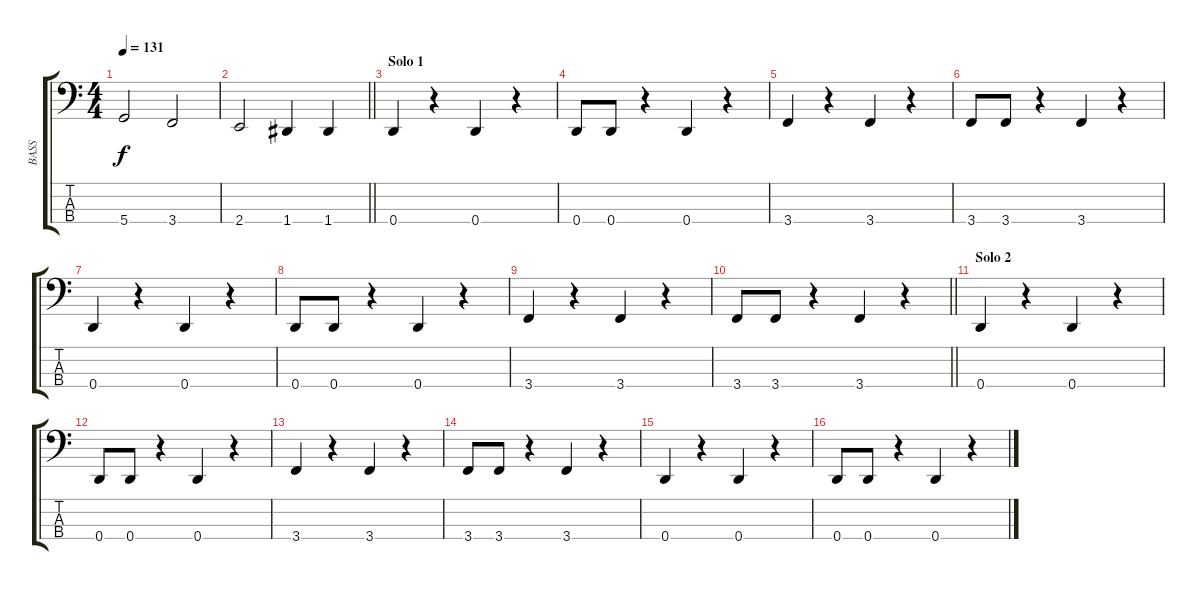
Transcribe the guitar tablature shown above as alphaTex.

\track ("BASS" "BASS") {instrument electricbassfinger}
\staff {score tabs}
\tuning (F2 C2 G1 D1) {hide}
\ts (4 4)
\tempo 131
\clef f4
\ks c
5.4.2{dy f} 3.4.2 |
\barLineRight lightlight
2.4.2 1.4.4 1.4.4 |
\section ("" "Solo 1")
0.4.4 r.4 0.4.4 r.4 |
0.4.8 0.4.8 r.4 0.4.4 r.4 |
3.4.4 r.4 3.4.4 r.4 |
3.4.8 3.4.8 r.4 3.4.4 r.4 |
0.4.4 r.4 0.4.4 r.4 |
0.4.8 0.4.8 r.4 0.4.4 r.4 |
3.4.4 r.4 3.4.4 r.4 |
\barLineRight lightlight
3.4.8 3.4.8 r.4 3.4.4 r.4 |
\section ("" "Solo 2")
0.4.4 r.4 0.4.4 r.4 |
0.4.8 0.4.8 r.4 0.4.4 r.4 |
3.4.4 r.4 3.4.4 r.4 |
3.4.8 3.4.8 r.4 3.4.4 r.4 |
0.4.4 r.4 0.4.4 r.4 |
0.4.8 0.4.8 r.4 0.4.4 r.4
